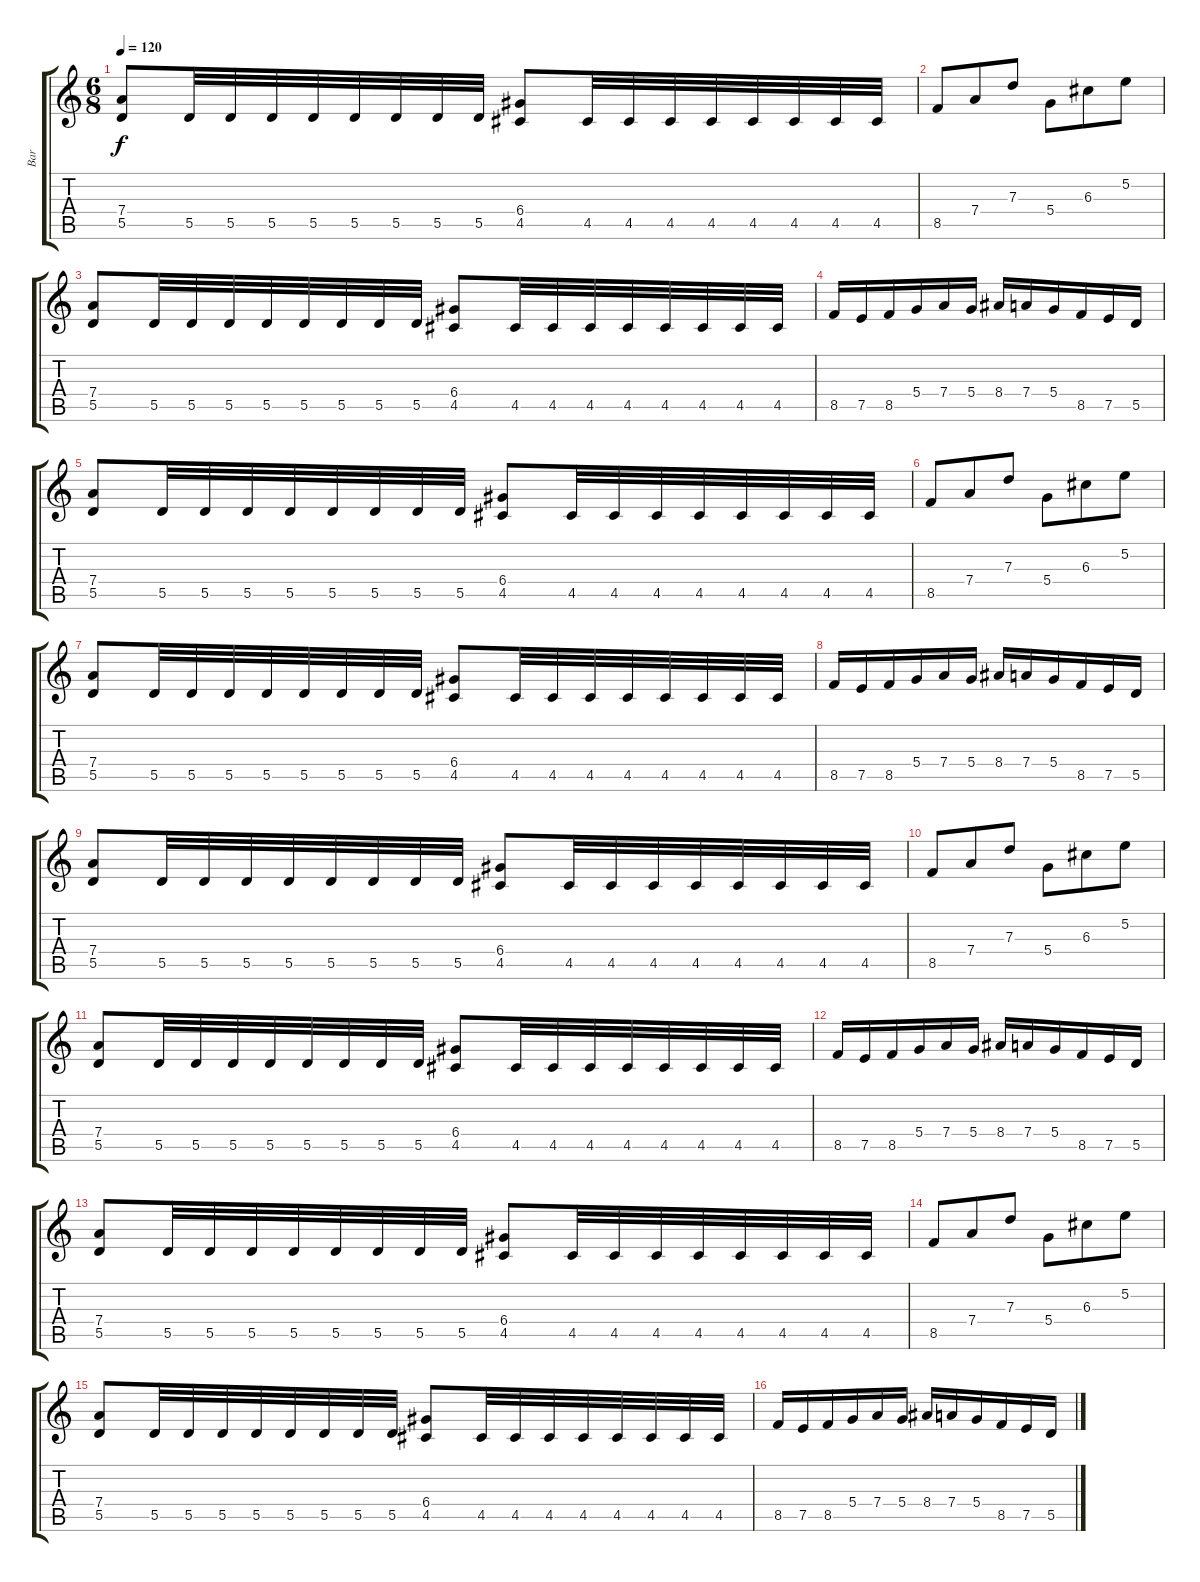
\track ("Bar" "Bar") {instrument distortionguitar}
\staff {score tabs}
\tuning (E4 B3 G3 D3 A2 E2) {hide}
\ts (6 8)
\tempo 120
\clef g2
\ks c
(7.4 5.5).8{dy f instrument distortionguitar} 5.5.32 5.5.32 5.5.32 5.5.32 5.5.32 5.5.32 5.5.32 5.5.32 (6.4 4.5).8 4.5.32 4.5.32 4.5.32 4.5.32 4.5.32 4.5.32 4.5.32 4.5.32 |
8.5.8 7.4.8 7.3.8 5.4.8 6.3.8 5.2.8 |
(7.4 5.5).8 5.5.32 5.5.32 5.5.32 5.5.32 5.5.32 5.5.32 5.5.32 5.5.32 (6.4 4.5).8 4.5.32 4.5.32 4.5.32 4.5.32 4.5.32 4.5.32 4.5.32 4.5.32 |
8.5.16 7.5.16 8.5.16 5.4.16 7.4.16 5.4.16 8.4.16 7.4.16 5.4.16 8.5.16 7.5.16 5.5.16 |
(7.4 5.5).8 5.5.32 5.5.32 5.5.32 5.5.32 5.5.32 5.5.32 5.5.32 5.5.32 (6.4 4.5).8 4.5.32 4.5.32 4.5.32 4.5.32 4.5.32 4.5.32 4.5.32 4.5.32 |
8.5.8 7.4.8 7.3.8 5.4.8 6.3.8 5.2.8 |
(7.4 5.5).8 5.5.32 5.5.32 5.5.32 5.5.32 5.5.32 5.5.32 5.5.32 5.5.32 (6.4 4.5).8 4.5.32 4.5.32 4.5.32 4.5.32 4.5.32 4.5.32 4.5.32 4.5.32 |
8.5.16 7.5.16 8.5.16 5.4.16 7.4.16 5.4.16 8.4.16 7.4.16 5.4.16 8.5.16 7.5.16 5.5.16 |
(7.4 5.5).8 5.5.32 5.5.32 5.5.32 5.5.32 5.5.32 5.5.32 5.5.32 5.5.32 (6.4 4.5).8 4.5.32 4.5.32 4.5.32 4.5.32 4.5.32 4.5.32 4.5.32 4.5.32 |
8.5.8 7.4.8 7.3.8 5.4.8 6.3.8 5.2.8 |
(7.4 5.5).8 5.5.32 5.5.32 5.5.32 5.5.32 5.5.32 5.5.32 5.5.32 5.5.32 (6.4 4.5).8 4.5.32 4.5.32 4.5.32 4.5.32 4.5.32 4.5.32 4.5.32 4.5.32 |
8.5.16 7.5.16 8.5.16 5.4.16 7.4.16 5.4.16 8.4.16 7.4.16 5.4.16 8.5.16 7.5.16 5.5.16 |
(7.4 5.5).8 5.5.32 5.5.32 5.5.32 5.5.32 5.5.32 5.5.32 5.5.32 5.5.32 (6.4 4.5).8 4.5.32 4.5.32 4.5.32 4.5.32 4.5.32 4.5.32 4.5.32 4.5.32 |
8.5.8 7.4.8 7.3.8 5.4.8 6.3.8 5.2.8 |
(7.4 5.5).8 5.5.32 5.5.32 5.5.32 5.5.32 5.5.32 5.5.32 5.5.32 5.5.32 (6.4 4.5).8 4.5.32 4.5.32 4.5.32 4.5.32 4.5.32 4.5.32 4.5.32 4.5.32 |
8.5.16 7.5.16 8.5.16 5.4.16 7.4.16 5.4.16 8.4.16 7.4.16 5.4.16 8.5.16 7.5.16 5.5.16
